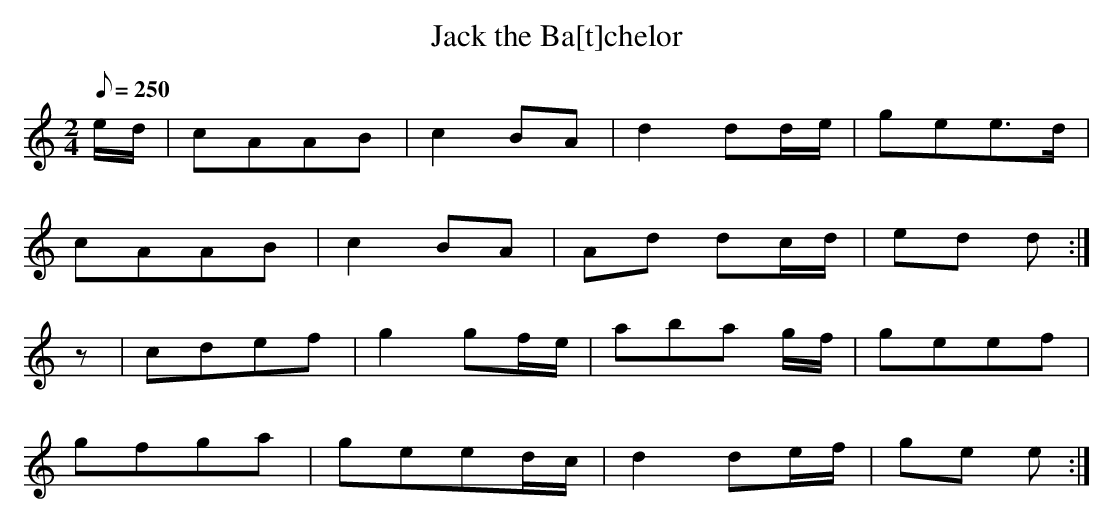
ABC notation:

X:1
T: Jack the Ba[t]chelor
M: 2/4
L: 1/8
Q: 250
K: C
e/d/| cAAB| c2BA| d2 dd/e/| gee>d|
cAAB| c2BA| Ad dc/d/| ed d :|
z| cdef| g2 gf/e/| aba g/f/| geef|
gfga| geed/c/| d2 de/f/| ge e :|
